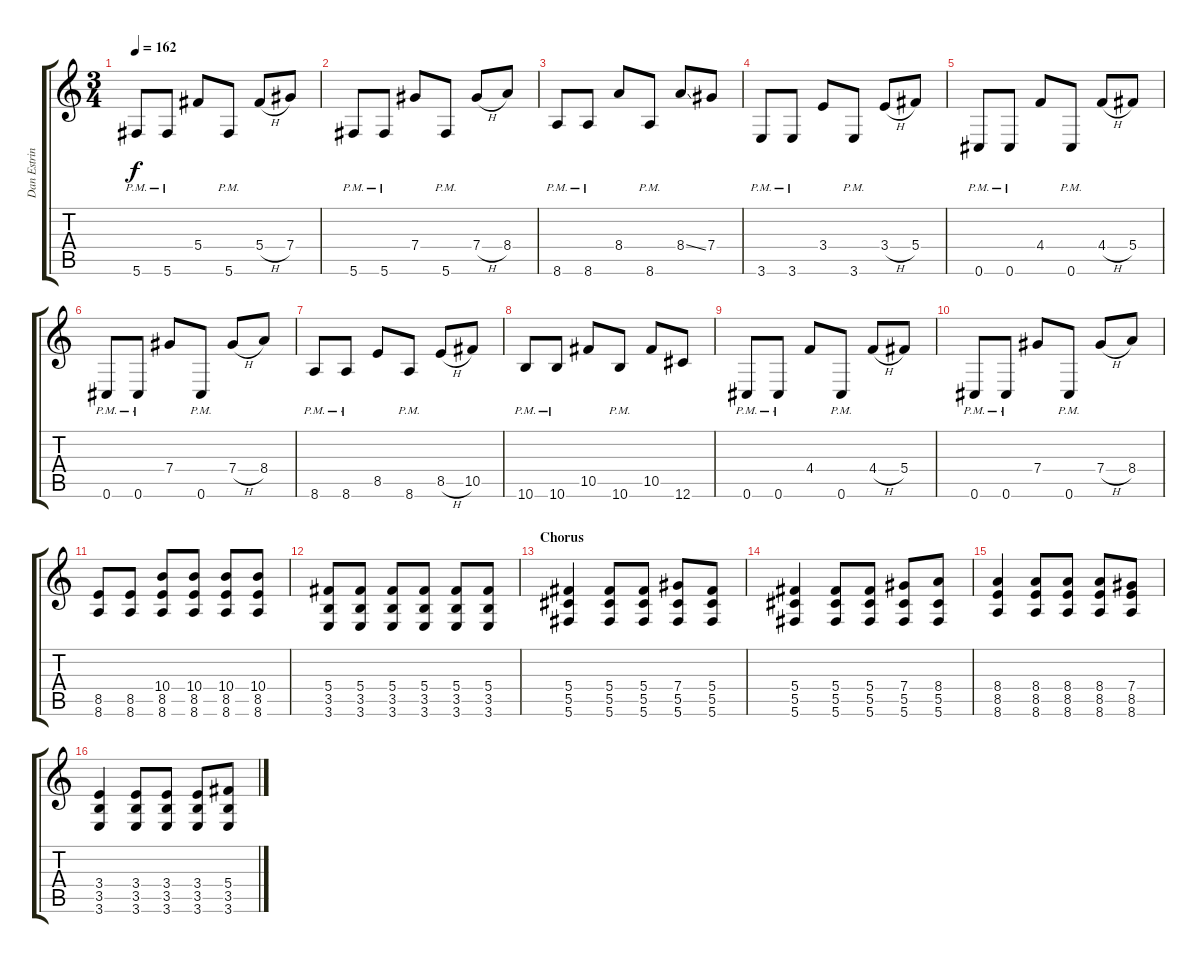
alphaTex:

\track ("Dan Estrin" "Dan Estrin") {instrument distortionguitar}
\staff {score tabs}
\tuning (Eb4 Bb3 G3 Db3 Ab2 Db2) {hide}
\ts (3 4)
\tempo 162
\clef g2
\ks c
5.6{pm}.8{dy f} 5.6{pm}.8 5.4.8 5.6{pm}.8 5.4{h}.8 7.4.8 |
5.6{pm}.8 5.6{pm}.8 7.4.8 5.6{pm}.8 7.4{h}.8 8.4.8 |
8.6{pm}.8 8.6{pm}.8 8.4.8 8.6{pm}.8 8.4{ss}.8 7.4.8 |
3.6{pm}.8 3.6{pm}.8 3.4.8 3.6{pm}.8 3.4{h}.8 5.4.8 |
0.6{pm}.8 0.6{pm}.8 4.4.8 0.6{pm}.8 4.4{h}.8 5.4.8 |
0.6{pm}.8 0.6{pm}.8 7.4.8 0.6{pm}.8 7.4{h}.8 8.4.8 |
8.6{pm}.8 8.6{pm}.8 8.5.8 8.6{pm}.8 8.5{h}.8 10.5.8 |
10.6{pm}.8 10.6{pm}.8 10.5.8 10.6{pm}.8 10.5.8 12.6.8 |
0.6{pm}.8 0.6{pm}.8 4.4.8 0.6{pm}.8 4.4{h}.8 5.4.8 |
0.6{pm}.8 0.6{pm}.8 7.4.8 0.6{pm}.8 7.4{h}.8 8.4.8 |
(8.5 8.6).8 (8.5 8.6).8 (10.4 8.5 8.6).8 (10.4 8.5 8.6).8 (10.4 8.5 8.6).8 (10.4 8.5 8.6).8 |
(5.4 3.5 3.6).8 (5.4 3.5 3.6).8 (5.4 3.5 3.6).8 (5.4 3.5 3.6).8 (5.4 3.5 3.6).8 (5.4 3.5 3.6).8 |
\section ("" "Chorus")
(5.4 5.5 5.6).4 (5.4 5.5 5.6).8 (5.4 5.5 5.6).8 (7.4 5.5 5.6).8 (5.4 5.5 5.6).8 |
(5.4 5.5 5.6).4 (5.4 5.5 5.6).8 (5.4 5.5 5.6).8 (7.4 5.5 5.6).8 (8.4 5.5 5.6).8 |
(8.4 8.5 8.6).4 (8.4 8.5 8.6).8 (8.4 8.5 8.6).8 (8.4 8.5 8.6).8 (7.4 8.5 8.6).8 |
(3.4 3.5 3.6).4 (3.4 3.5 3.6).8 (3.4 3.5 3.6).8 (3.4 3.5 3.6).8 (5.4 3.5 3.6).8
